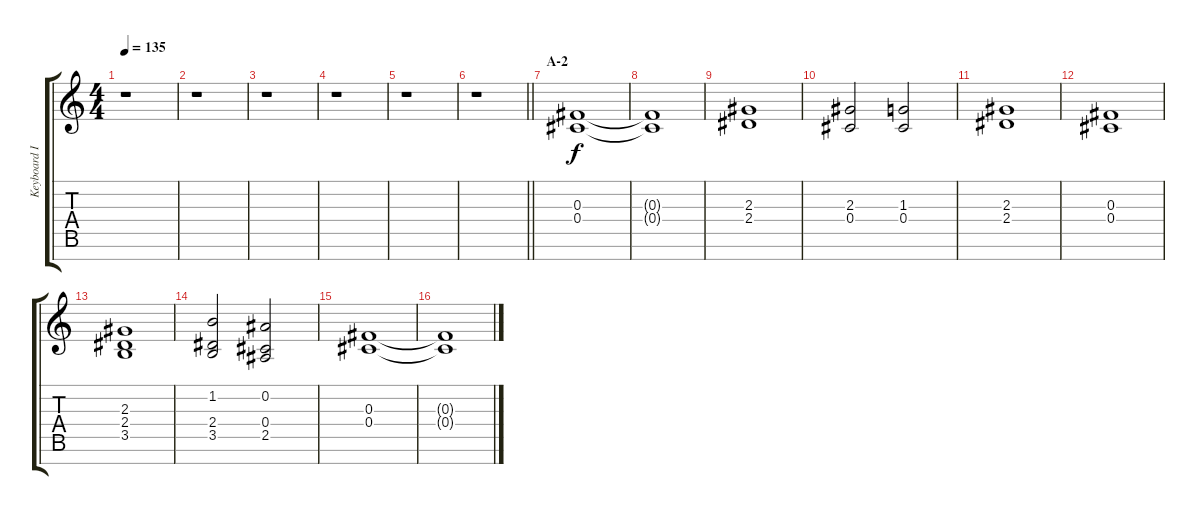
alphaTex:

\track ("Keyboard III" "Keyboard I") {instrument churchorgan}
\staff {score tabs}
\tuning (Eb5 Bb4 Gb4 Db4 Ab3 Eb3 Bb2) {hide}
\ts (4 4)
\tempo 135
\clef g2
\ks c
r.1{dy f} |
r.1 |
r.1 |
r.1 |
r.1 |
\barLineRight lightlight
r.1 |
\section ("" "A-2")
(0.3 0.4).1 |
(0.3{t} 0.4{t}).1 |
(2.3 2.4).1 |
(2.3 0.4).2 (1.3 0.4).2 |
(2.3 2.4).1 |
(0.3 0.4).1 |
(2.3 2.4 3.5).1 |
(1.2 2.4 3.5).2 (0.2 0.4 2.5).2 |
(0.3 0.4).1 |
(0.3{t} 0.4{t}).1
